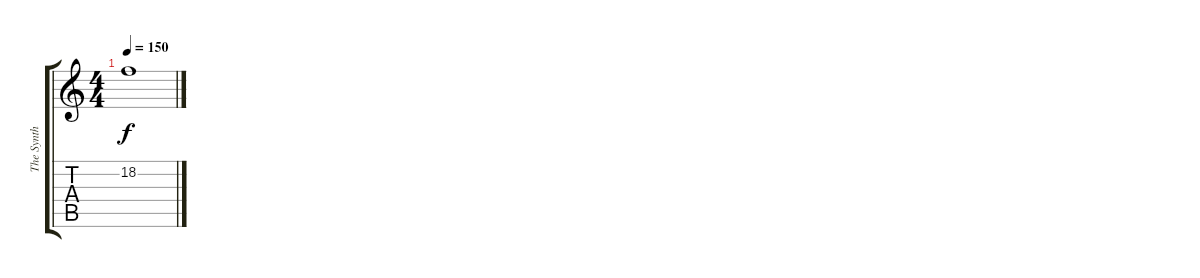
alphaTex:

\track ("The Synth" "The Synth") {instrument lead5charang}
\staff {score tabs}
\tuning (E4 B3 G3 D3 A2 E2) {hide}
\ts (4 4)
\tempo 150
\clef g2
\ks c
18.2.1{dy f}
